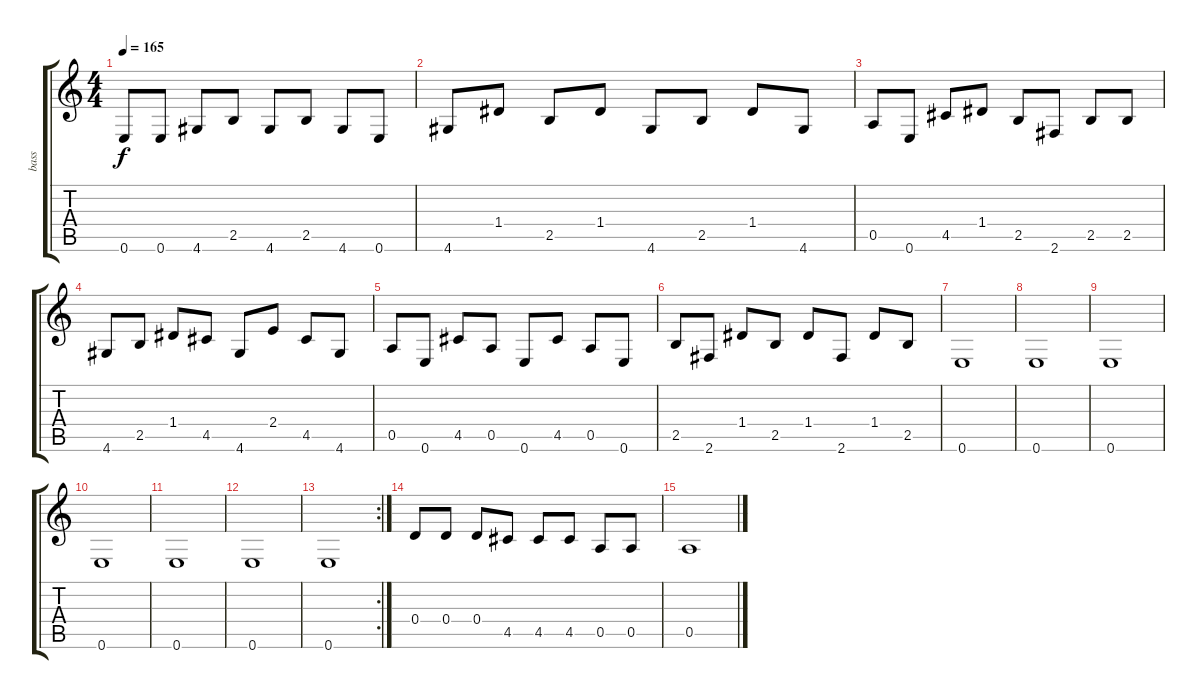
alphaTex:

\track ("bass" "bass") {instrument electricbassfinger}
\staff {score tabs}
\tuning (E4 B3 G3 D3 A2 E2) {hide}
\ts (4 4)
\tempo 165
\clef g2
\ks c
0.6.8{dy f} 0.6.8 4.6.8 2.5.8 4.6.8 2.5.8 4.6.8 0.6.8 |
4.6.8 1.4.8 2.5.8 1.4.8 4.6.8 2.5.8 1.4.8 4.6.8 |
0.5.8 0.6.8 4.5.8 1.4.8 2.5.8 2.6.8 2.5.8 2.5.8 |
4.6.8 2.5.8 1.4.8 4.5.8 4.6.8 2.4.8 4.5.8 4.6.8 |
0.5.8 0.6.8 4.5.8 0.5.8 0.6.8 4.5.8 0.5.8 0.6.8 |
2.5.8 2.6.8 1.4.8 2.5.8 1.4.8 2.6.8 1.4.8 2.5.8 |
0.6.1 |
0.6.1 |
0.6.1 |
0.6.1 |
0.6.1 |
0.6.1 |
\rc 2
0.6.1 |
0.4.8 0.4.8 0.4.8 4.5.8 4.5.8 4.5.8 0.5.8 0.5.8 |
0.5.1
